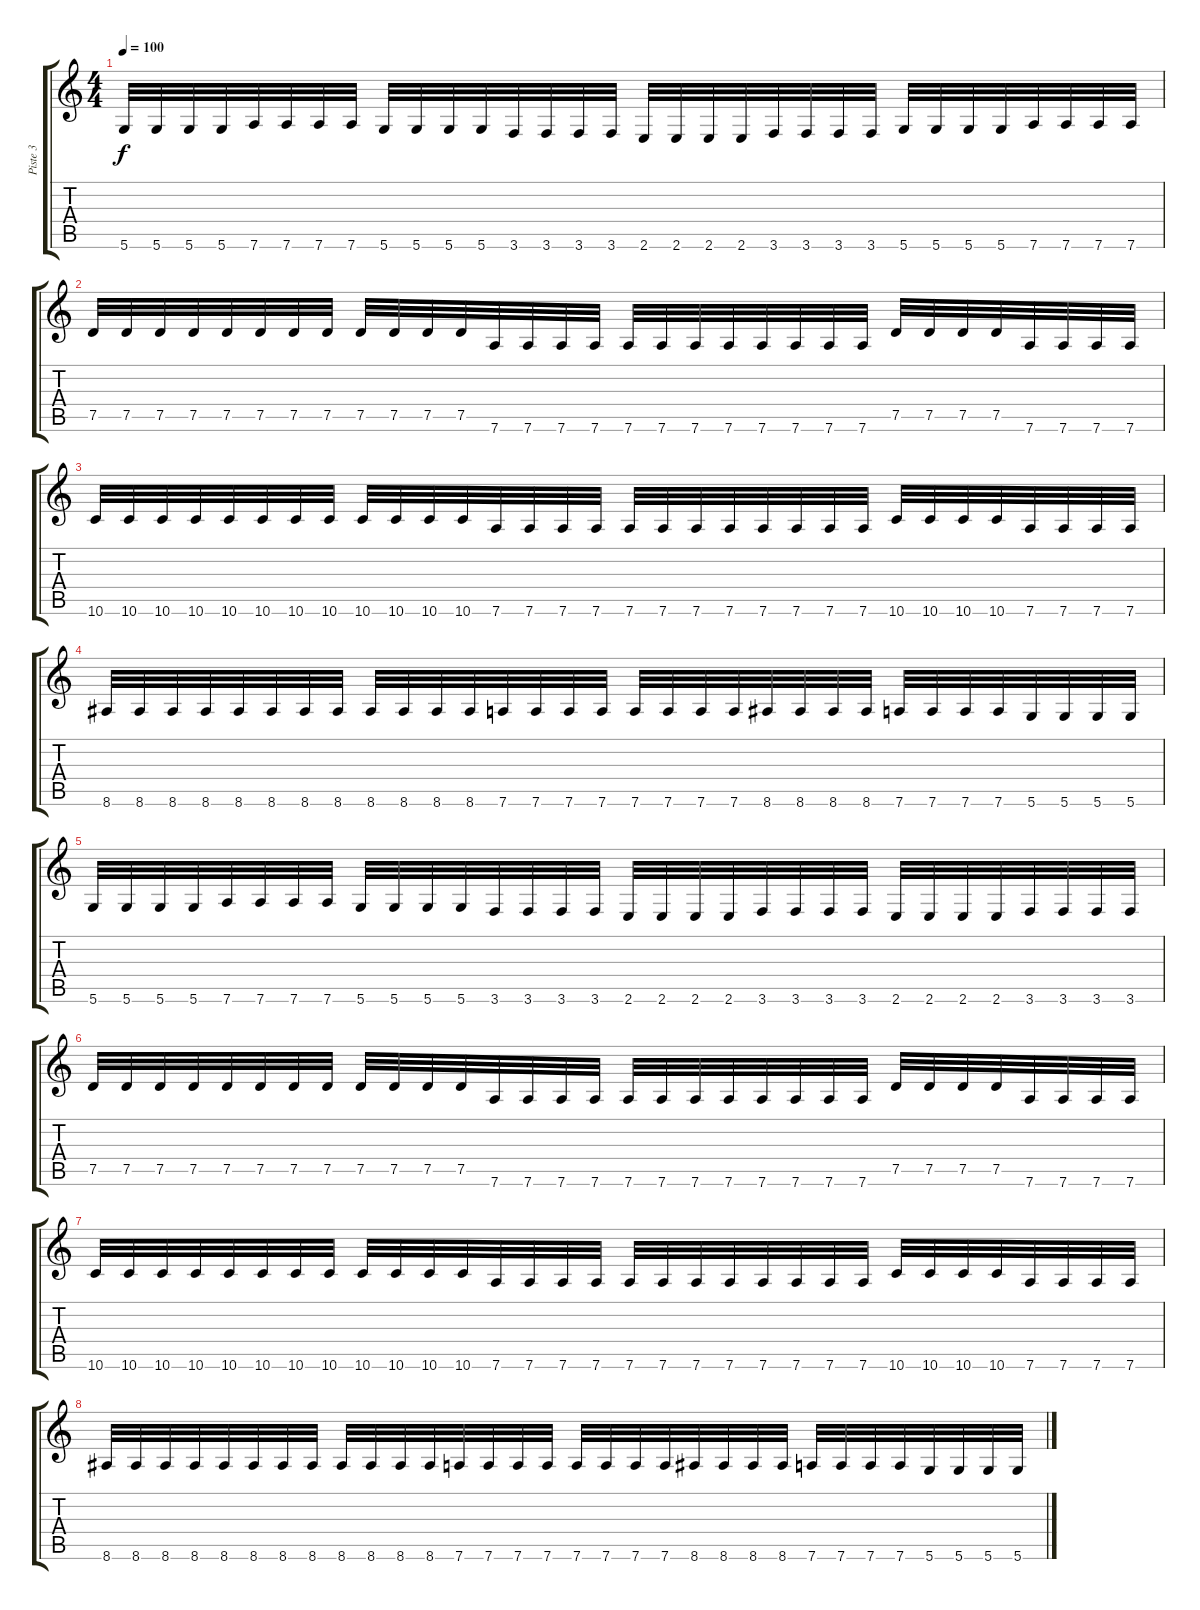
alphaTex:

\track ("Piste 3" "Piste 3") {instrument distortionguitar}
\staff {score tabs}
\tuning (D4 A3 F3 C3 G2 D2) {hide}
\ts (4 4)
\tempo 100
\clef g2
\ks c
5.6.32{dy f} 5.6.32 5.6.32 5.6.32 7.6.32 7.6.32 7.6.32 7.6.32 5.6.32 5.6.32 5.6.32 5.6.32 3.6.32 3.6.32 3.6.32 3.6.32 2.6.32 2.6.32 2.6.32 2.6.32 3.6.32 3.6.32 3.6.32 3.6.32 5.6.32 5.6.32 5.6.32 5.6.32 7.6.32 7.6.32 7.6.32 7.6.32 |
7.5.32 7.5.32 7.5.32 7.5.32 7.5.32 7.5.32 7.5.32 7.5.32 7.5.32 7.5.32 7.5.32 7.5.32 7.6.32 7.6.32 7.6.32 7.6.32 7.6.32 7.6.32 7.6.32 7.6.32 7.6.32 7.6.32 7.6.32 7.6.32 7.5.32 7.5.32 7.5.32 7.5.32 7.6.32 7.6.32 7.6.32 7.6.32 |
10.6.32 10.6.32 10.6.32 10.6.32 10.6.32 10.6.32 10.6.32 10.6.32 10.6.32 10.6.32 10.6.32 10.6.32 7.6.32 7.6.32 7.6.32 7.6.32 7.6.32 7.6.32 7.6.32 7.6.32 7.6.32 7.6.32 7.6.32 7.6.32 10.6.32 10.6.32 10.6.32 10.6.32 7.6.32 7.6.32 7.6.32 7.6.32 |
8.6.32 8.6.32 8.6.32 8.6.32 8.6.32 8.6.32 8.6.32 8.6.32 8.6.32 8.6.32 8.6.32 8.6.32 7.6.32 7.6.32 7.6.32 7.6.32 7.6.32 7.6.32 7.6.32 7.6.32 8.6.32 8.6.32 8.6.32 8.6.32 7.6.32 7.6.32 7.6.32 7.6.32 5.6.32 5.6.32 5.6.32 5.6.32 |
5.6.32 5.6.32 5.6.32 5.6.32 7.6.32 7.6.32 7.6.32 7.6.32 5.6.32 5.6.32 5.6.32 5.6.32 3.6.32 3.6.32 3.6.32 3.6.32 2.6.32 2.6.32 2.6.32 2.6.32 3.6.32 3.6.32 3.6.32 3.6.32 2.6.32 2.6.32 2.6.32 2.6.32 3.6.32 3.6.32 3.6.32 3.6.32 |
7.5.32 7.5.32 7.5.32 7.5.32 7.5.32 7.5.32 7.5.32 7.5.32 7.5.32 7.5.32 7.5.32 7.5.32 7.6.32 7.6.32 7.6.32 7.6.32 7.6.32 7.6.32 7.6.32 7.6.32 7.6.32 7.6.32 7.6.32 7.6.32 7.5.32 7.5.32 7.5.32 7.5.32 7.6.32 7.6.32 7.6.32 7.6.32 |
10.6.32 10.6.32 10.6.32 10.6.32 10.6.32 10.6.32 10.6.32 10.6.32 10.6.32 10.6.32 10.6.32 10.6.32 7.6.32 7.6.32 7.6.32 7.6.32 7.6.32 7.6.32 7.6.32 7.6.32 7.6.32 7.6.32 7.6.32 7.6.32 10.6.32 10.6.32 10.6.32 10.6.32 7.6.32 7.6.32 7.6.32 7.6.32 |
8.6.32 8.6.32 8.6.32 8.6.32 8.6.32 8.6.32 8.6.32 8.6.32 8.6.32 8.6.32 8.6.32 8.6.32 7.6.32 7.6.32 7.6.32 7.6.32 7.6.32 7.6.32 7.6.32 7.6.32 8.6.32 8.6.32 8.6.32 8.6.32 7.6.32 7.6.32 7.6.32 7.6.32 5.6.32 5.6.32 5.6.32 5.6.32
